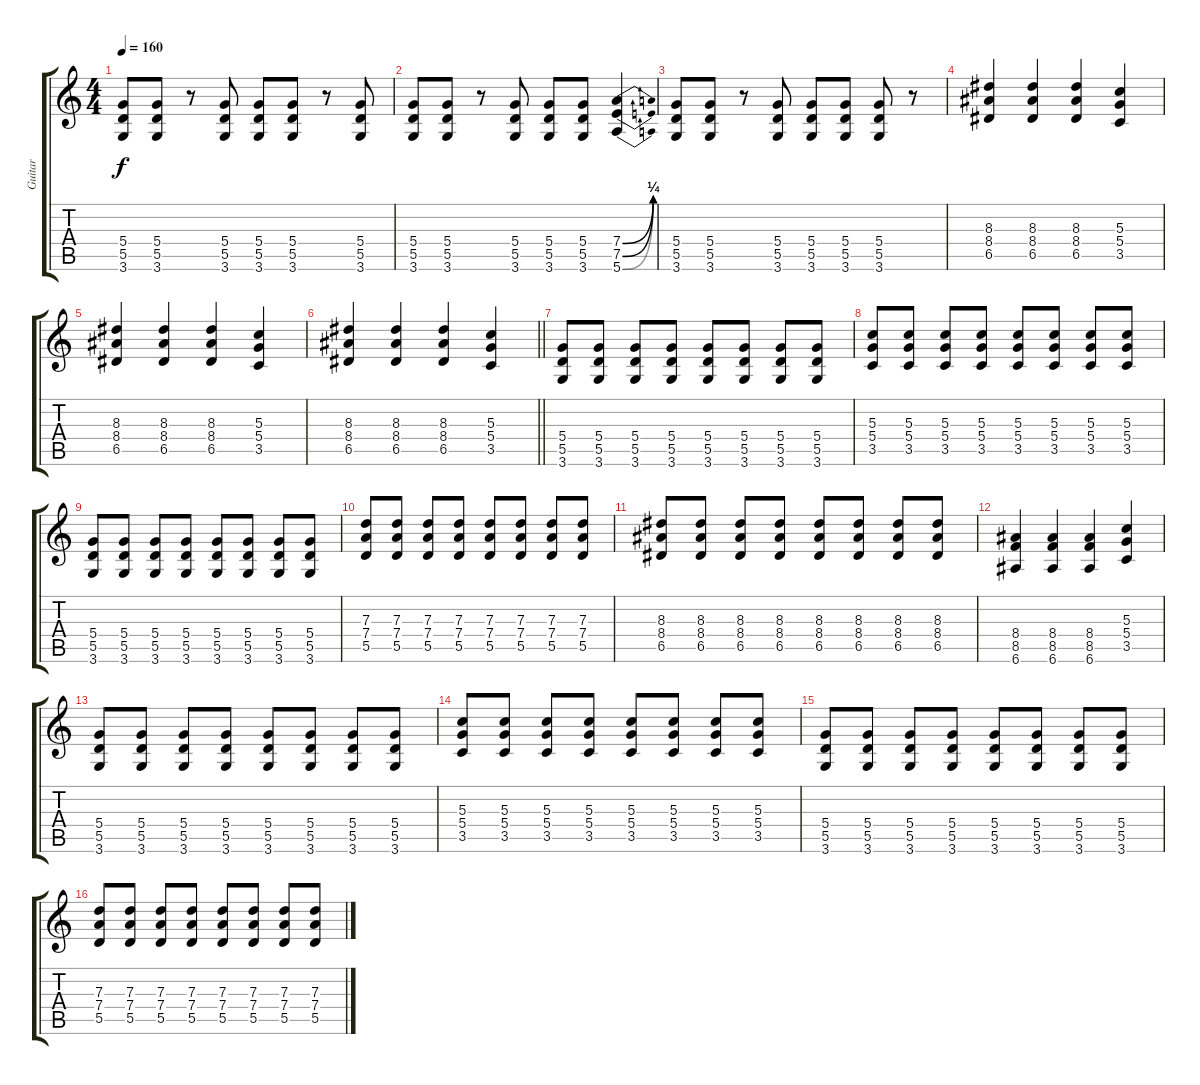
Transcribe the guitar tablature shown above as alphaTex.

\track ("Guitar" "Guitar") {instrument overdrivenguitar}
\staff {score tabs}
\tuning (E4 B3 G3 D3 A2 E2) {hide}
\ts (4 4)
\tempo 160
\clef g2
\ks c
(5.4 5.5 3.6).8{dy f} (5.4 5.5 3.6).8 r.8 (5.4 5.5 3.6).8 (5.4 5.5 3.6).8 (5.4 5.5 3.6).8 r.8 (5.4 5.5 3.6).8 |
(5.4 5.5 3.6).8 (5.4 5.5 3.6).8 r.8 (5.4 5.5 3.6).8 (5.4 5.5 3.6).8 (5.4 5.5 3.6).8 (7.4{be (bend 0 0 60 1)} 7.5{be (bend 0 0 60 1)} 5.6{be (bend 0 0 60 1)}).4 |
(5.4 5.5 3.6).8 (5.4 5.5 3.6).8 r.8 (5.4 5.5 3.6).8 (5.4 5.5 3.6).8 (5.4 5.5 3.6).8 (5.4 5.5 3.6).8 r.8 |
(8.3 8.4 6.5).4 (8.3 8.4 6.5).4 (8.3 8.4 6.5).4 (5.3 5.4 3.5).4 |
(8.3 8.4 6.5).4 (8.3 8.4 6.5).4 (8.3 8.4 6.5).4 (5.3 5.4 3.5).4 |
\barLineRight lightlight
(8.3 8.4 6.5).4 (8.3 8.4 6.5).4 (8.3 8.4 6.5).4 (5.3 5.4 3.5).4 |
(5.4 5.5 3.6).8 (5.4 5.5 3.6).8 (5.4 5.5 3.6).8 (5.4 5.5 3.6).8 (5.4 5.5 3.6).8 (5.4 5.5 3.6).8 (5.4 5.5 3.6).8 (5.4 5.5 3.6).8 |
(5.3 5.4 3.5).8 (5.3 5.4 3.5).8 (5.3 5.4 3.5).8 (5.3 5.4 3.5).8 (5.3 5.4 3.5).8 (5.3 5.4 3.5).8 (5.3 5.4 3.5).8 (5.3 5.4 3.5).8 |
(5.4 5.5 3.6).8 (5.4 5.5 3.6).8 (5.4 5.5 3.6).8 (5.4 5.5 3.6).8 (5.4 5.5 3.6).8 (5.4 5.5 3.6).8 (5.4 5.5 3.6).8 (5.4 5.5 3.6).8 |
(7.3 7.4 5.5).8 (7.3 7.4 5.5).8 (7.3 7.4 5.5).8 (7.3 7.4 5.5).8 (7.3 7.4 5.5).8 (7.3 7.4 5.5).8 (7.3 7.4 5.5).8 (7.3 7.4 5.5).8 |
(8.3 8.4 6.5).8 (8.3 8.4 6.5).8 (8.3 8.4 6.5).8 (8.3 8.4 6.5).8 (8.3 8.4 6.5).8 (8.3 8.4 6.5).8 (8.3 8.4 6.5).8 (8.3 8.4 6.5).8 |
(8.4 8.5 6.6).4 (8.4 8.5 6.6).4 (8.4 8.5 6.6).4 (5.3 5.4 3.5).4 |
(5.4 5.5 3.6).8 (5.4 5.5 3.6).8 (5.4 5.5 3.6).8 (5.4 5.5 3.6).8 (5.4 5.5 3.6).8 (5.4 5.5 3.6).8 (5.4 5.5 3.6).8 (5.4 5.5 3.6).8 |
(5.3 5.4 3.5).8 (5.3 5.4 3.5).8 (5.3 5.4 3.5).8 (5.3 5.4 3.5).8 (5.3 5.4 3.5).8 (5.3 5.4 3.5).8 (5.3 5.4 3.5).8 (5.3 5.4 3.5).8 |
(5.4 5.5 3.6).8 (5.4 5.5 3.6).8 (5.4 5.5 3.6).8 (5.4 5.5 3.6).8 (5.4 5.5 3.6).8 (5.4 5.5 3.6).8 (5.4 5.5 3.6).8 (5.4 5.5 3.6).8 |
(7.3 7.4 5.5).8 (7.3 7.4 5.5).8 (7.3 7.4 5.5).8 (7.3 7.4 5.5).8 (7.3 7.4 5.5).8 (7.3 7.4 5.5).8 (7.3 7.4 5.5).8 (7.3 7.4 5.5).8
